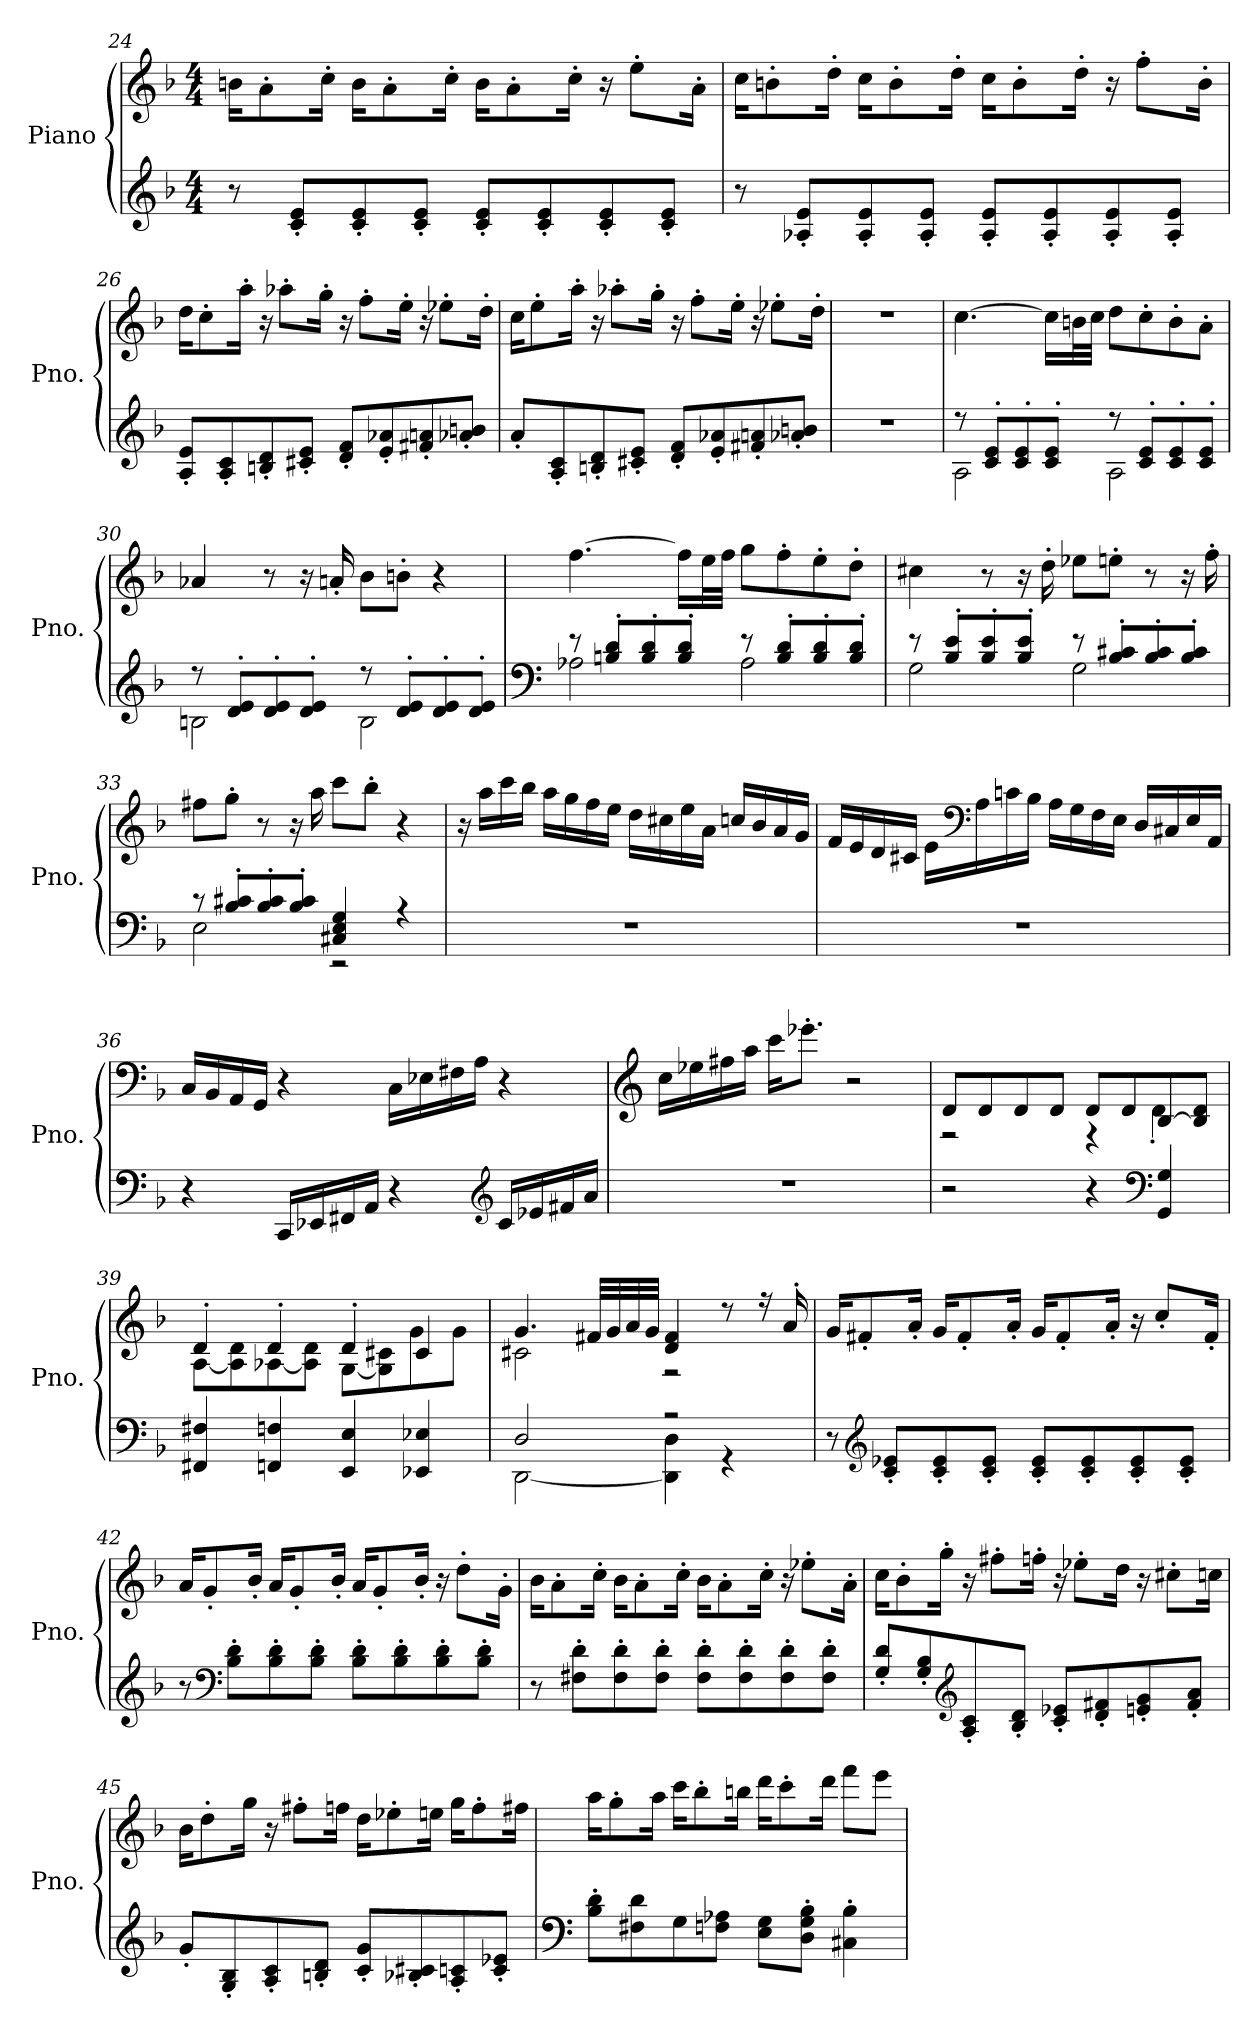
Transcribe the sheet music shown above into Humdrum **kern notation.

**kern	**kern
*part1	*part1
*staff2	*staff1
*I"Piano	*
*I'Pno.	*
*clefG2	*clefG2
*k[b-]	*k[b-]
*M4/4	*M4/4
=24	=24
8r	16bn\KL
.	8a'\
8c/' 8e/'L	.
.	16cc'\Jk
8c/' 8e/'	16b\KL
.	8a'\
8c/' 8e/'J	.
.	16cc'\Jk
8c/' 8e/'L	16b\KL
.	8a'\
8c/' 8e/'	.
.	16cc'\Jk
8c/' 8e/'	16r
.	8ee'\L
8c/' 8e/'J	.
.	16a'\Jk
=25	=25
8r	16cc\KL
.	8bn'\
8A-X/' 8e/'L	.
.	16dd'\Jk
8A-/' 8e/'	16cc\KL
.	8b'\
8A-/' 8e/'J	.
.	16dd'\Jk
8A-/' 8e/'L	16cc\KL
.	8b'\
8A-/' 8e/'	.
.	16dd'\Jk
8A-/' 8e/'	16r
.	8ff'\L
8A-/' 8e/'J	.
.	16b'\Jk
!!LO:LB:g=z
=26	=26
8A/' 8e/'L	16dd\KL
.	8cc'\
8A/' 8c/'	.
.	16aa'\Jk
8Bn/' 8d/'	16r
.	8aa-X'\L
8c#X/' 8e/'J	.
.	16gg'\Jk
8d/' 8f/'L	16r
.	8ff'\L
8e/' 8a-X/'	.
.	16ee'\Jk
8f#X/' 8an/'	16r
.	8ee-X'\L
8a-X/' 8bn/'J	.
.	16dd'\Jk
=27	=27
8a'/L	16cc\KL
.	8ee'\
8A/' 8c/'	.
.	16aa'\Jk
8Bn/' 8d/'	16r
.	8aa-X'\L
8c#X/' 8e/'J	.
.	16gg'\Jk
8d/' 8f/'L	16r
.	8ff'\L
8e/' 8a-X/'	.
.	16ee'\Jk
8f#X/' 8an/'	16r
.	8ee-X'\L
8a-X/' 8bn/'J	.
.	16dd'\Jk
=28	=28
*	*MM67
1r	1r
!!LO:LB:g=z
=29	=29
*	*MM82
*^	*
8r	2A\	[4.cc\
8c/' 8e/'L	.	.
8c/' 8e/'	.	.
8c/' 8e/'J	.	16cc\LL]
.	.	32bn\L
.	.	32cc\JJJ
8r	2A\	8dd\L
8c/' 8e/'L	.	8cc'\
8c/' 8e/'	.	8b'\
8c/' 8e/'J	.	8a'\J
=30	=30	=30
8r	2Bn\	4a-X/
8d/' 8e/'L	.	.
8d/' 8e/'	.	8r
8d/' 8e/'J	.	16r
.	.	16an'/
8r	2B\	8b-\L
8d/' 8e/'L	.	8bn'\J
8d/' 8e/'	.	4r
8d/' 8e/'J	.	.
=31	=31	=31
*clefF4	*	*
8r	2A-X\	[4.ff\
8Bn/' 8d/'L	.	.
8B/' 8d/'	.	.
8B/' 8d/'J	.	16ff\LL]
.	.	32ee\L
.	.	32ff\JJJ
8r	2A-\	8gg\L
8B/' 8d/'L	.	8ff'\
8B/' 8d/'	.	8ee'\
8B/' 8d/'J	.	8dd'\J
!!LO:LB:g=z
=32	=32	=32
8r	2G\	4cc#X\
8B-/' 8e/'L	.	.
8B-/' 8e/'	.	8r
8B-/' 8e/'J	.	16r
.	.	16dd'\
8r	2G\	8ee-X\L
8B-/' 8c#X/'L	.	8een'\J
8B-/' 8c#/'	.	8r
8B-/' 8c#/'J	.	16r
.	.	16ff'\
=33	=33	=33
8r	2E\	8ff#X\L
8B-/' 8c#X/'L	.	8gg'\J
8B-/' 8c#/'	.	8r
8B-/' 8c#/'J	.	16r
.	.	16aa\
*	*	*MM70
4C#X/ 4E/ 4G/	2r	8ccc\L
.	.	8bb-'\J
4r	.	4r
*v	*v	*
!!LO:LB:g=z
=34	=34
*	*MM160
1r	16r
.	16aa\LL
.	16ccc\
.	16bb-\JJ
.	16aa\LL
.	16gg\
.	16ff\
.	16ee\JJ
.	16dd\LL
.	16cc#X\
.	16ee\
.	16a\JJ
.	16ccn/LL
.	16b-/
.	16a/
.	16g/JJ
=35	=35
1r	16f/LL
.	16e/
.	16d/
.	16c#X/JJ
.	16e\LL
*	*clefF4
.	16A\
.	16cn\
.	16B-\JJ
.	16A\LL
.	16G\
.	16F\
.	16E\JJ
.	16D/LL
.	16C#X/
.	16E/
.	16AA/JJ
!!LO:PB:g=z
=36	=36
4r	16C/LL
.	16BB-/
.	16AA/
.	16GG/JJ
16CC/LL	4r
16EE-X/	.
16FF#X/	.
16AA/JJ	.
4r	16C\LL
.	16E-X\
.	16F#X\
.	16A\JJ
*clefG2	*
16c/LL	4r
16e-X/	.
16f#X/	.
16a/JJ	.
=37	=37
*	*clefG2
1r	16cc\LL
.	16ee-X\
.	16ff#X\
.	16aa\JJ
.	16ccc\KL
.	8.eee-X'\J
.	2r
=38	=38
*	*MM72
*	*^
2r	8d/L	2r
.	8d/	.
.	8d/	.
.	8d/J	.
4r	8d/L	4r
.	8d/	.
*clefF4	*	*
4GG/ 4G/	[8B-/	4d'\
.	8B-/] 8d/J	.
!!LO:LB:g=z	!!
=39	=39	=39
4FF#X/ 4F#X/	4d'/	[8A\L
.	.	8A\] 8d\
4FFn/ 4Fn/	4d'/	[8A-X\
.	.	8A-\] 8d\J
4EE/ 4E/	4d'/	[8G\L
.	.	8G\] 8c#X\
4EE-X/ 4E-X/	4c#/	8g\
.	.	8g\J
=40	=40	=40
*^	*	*
2D/	[2DD\	4.g/	2c#X\
.	.	32f#X/LLL	.
.	.	32g/	.
.	.	32a/	.
.	.	32g/JJJ	.
2r	4DD\] 4D\	4d/ 4f#/	2r
.	4r	8r	.
.	.	16r	.
*	*	*MM82	*
.	.	16a'/	.
*v	*v	*	*
*	*v	*v
=41	=41
8r	16g/KL
.	8f#X'/
*clefG2	*
8c/' 8e-X/'L	.
.	16a'/Jk
8c/' 8e-/'	16g/KL
.	8f#'/
8c/' 8e-/'J	.
.	16a'/Jk
8c/' 8e-/'L	16g/KL
.	8f#'/
8c/' 8e-/'	.
.	16a'/Jk
8c/' 8e-/'	16r
.	8cc'/L
8c/' 8e-/'J	.
.	16f#'/Jk
!!LO:LB:g=z
=42	=42
8r	16a/KL
.	8g'/
*clefF4	*
8B-\' 8d\'L	.
.	16b-'/Jk
8B-\' 8d\'	16a/KL
.	8g'/
8B-\' 8d\'J	.
.	16b-'/Jk
8B-\' 8d\'L	16a/KL
.	8g'/
8B-\' 8d\'	.
.	16b-'/Jk
8B-\' 8d\'	16r
.	8dd'\L
8B-\' 8d\'J	.
.	16g'\Jk
=43	=43
8r	16b-\KL
.	8a'\
8F#X\' 8d\'L	.
.	16cc'\Jk
8F#\' 8d\'	16b-\KL
.	8a'\
8F#\' 8d\'J	.
.	16cc'\Jk
8F#\' 8d\'L	16b-\KL
.	8a'\
8F#\' 8d\'	.
.	16cc'\Jk
8F#\' 8d\'	16r
.	8ee-X'\L
8F#\' 8d\'J	.
.	16a'\Jk
=44	=44
8G/' 8d/'L	16cc\KL
.	8b-'\
8G/' 8B-/'	.
.	16gg'\Jk
*clefG2	*
8A/' 8c/'	16r
.	8ff#X'\L
8B-/' 8d/'J	.
.	16ffn'\Jk
8c/' 8e-X/'L	16r
.	8ee-X'\L
8d/' 8f#X/'	.
.	16dd\Jk
8en/' 8g/'	16r
.	8cc#X'\L
8f#/' 8a/'J	.
.	16ccn\Jk
!!LO:LB:g=z
=45	=45
8g'/L	16b-\KL
.	8dd'\
8G/' 8B-/'	.
.	16gg\Jk
8A/' 8c/'	16r
.	8ff#X'\L
8Bn/' 8d/'J	.
.	16ffn\Jk
8c/' 8g/'L	16dd\KL
.	8ee-X'\
8B-X/' 8c#X/'	.
.	16een\Jk
8A/' 8cn/'	16gg\KL
.	8ff'\
8c/' 8e-X/'J	.
.	16ff#X\Jk
=46	=46
*clefF4	*
8B-\' 8d\'L	16aa\KL
.	8gg'\
8F#X\ 8d\	.
.	16aa\Jk
8G\	16ccc\KL
.	8bb-'\
8Fn\ 8A-X\J	.
*	*MM76
.	16bbn\Jk
*	*MM65
8E\ 8G\L	16ddd\KL
.	8ccc'\
8D\' 8G\' 8B-\'J	.
.	16ddd\Jk
*	*MM40
4C#X\' 4B-\'	8fff\L
.	8eee\J
=	=
*-	*-
